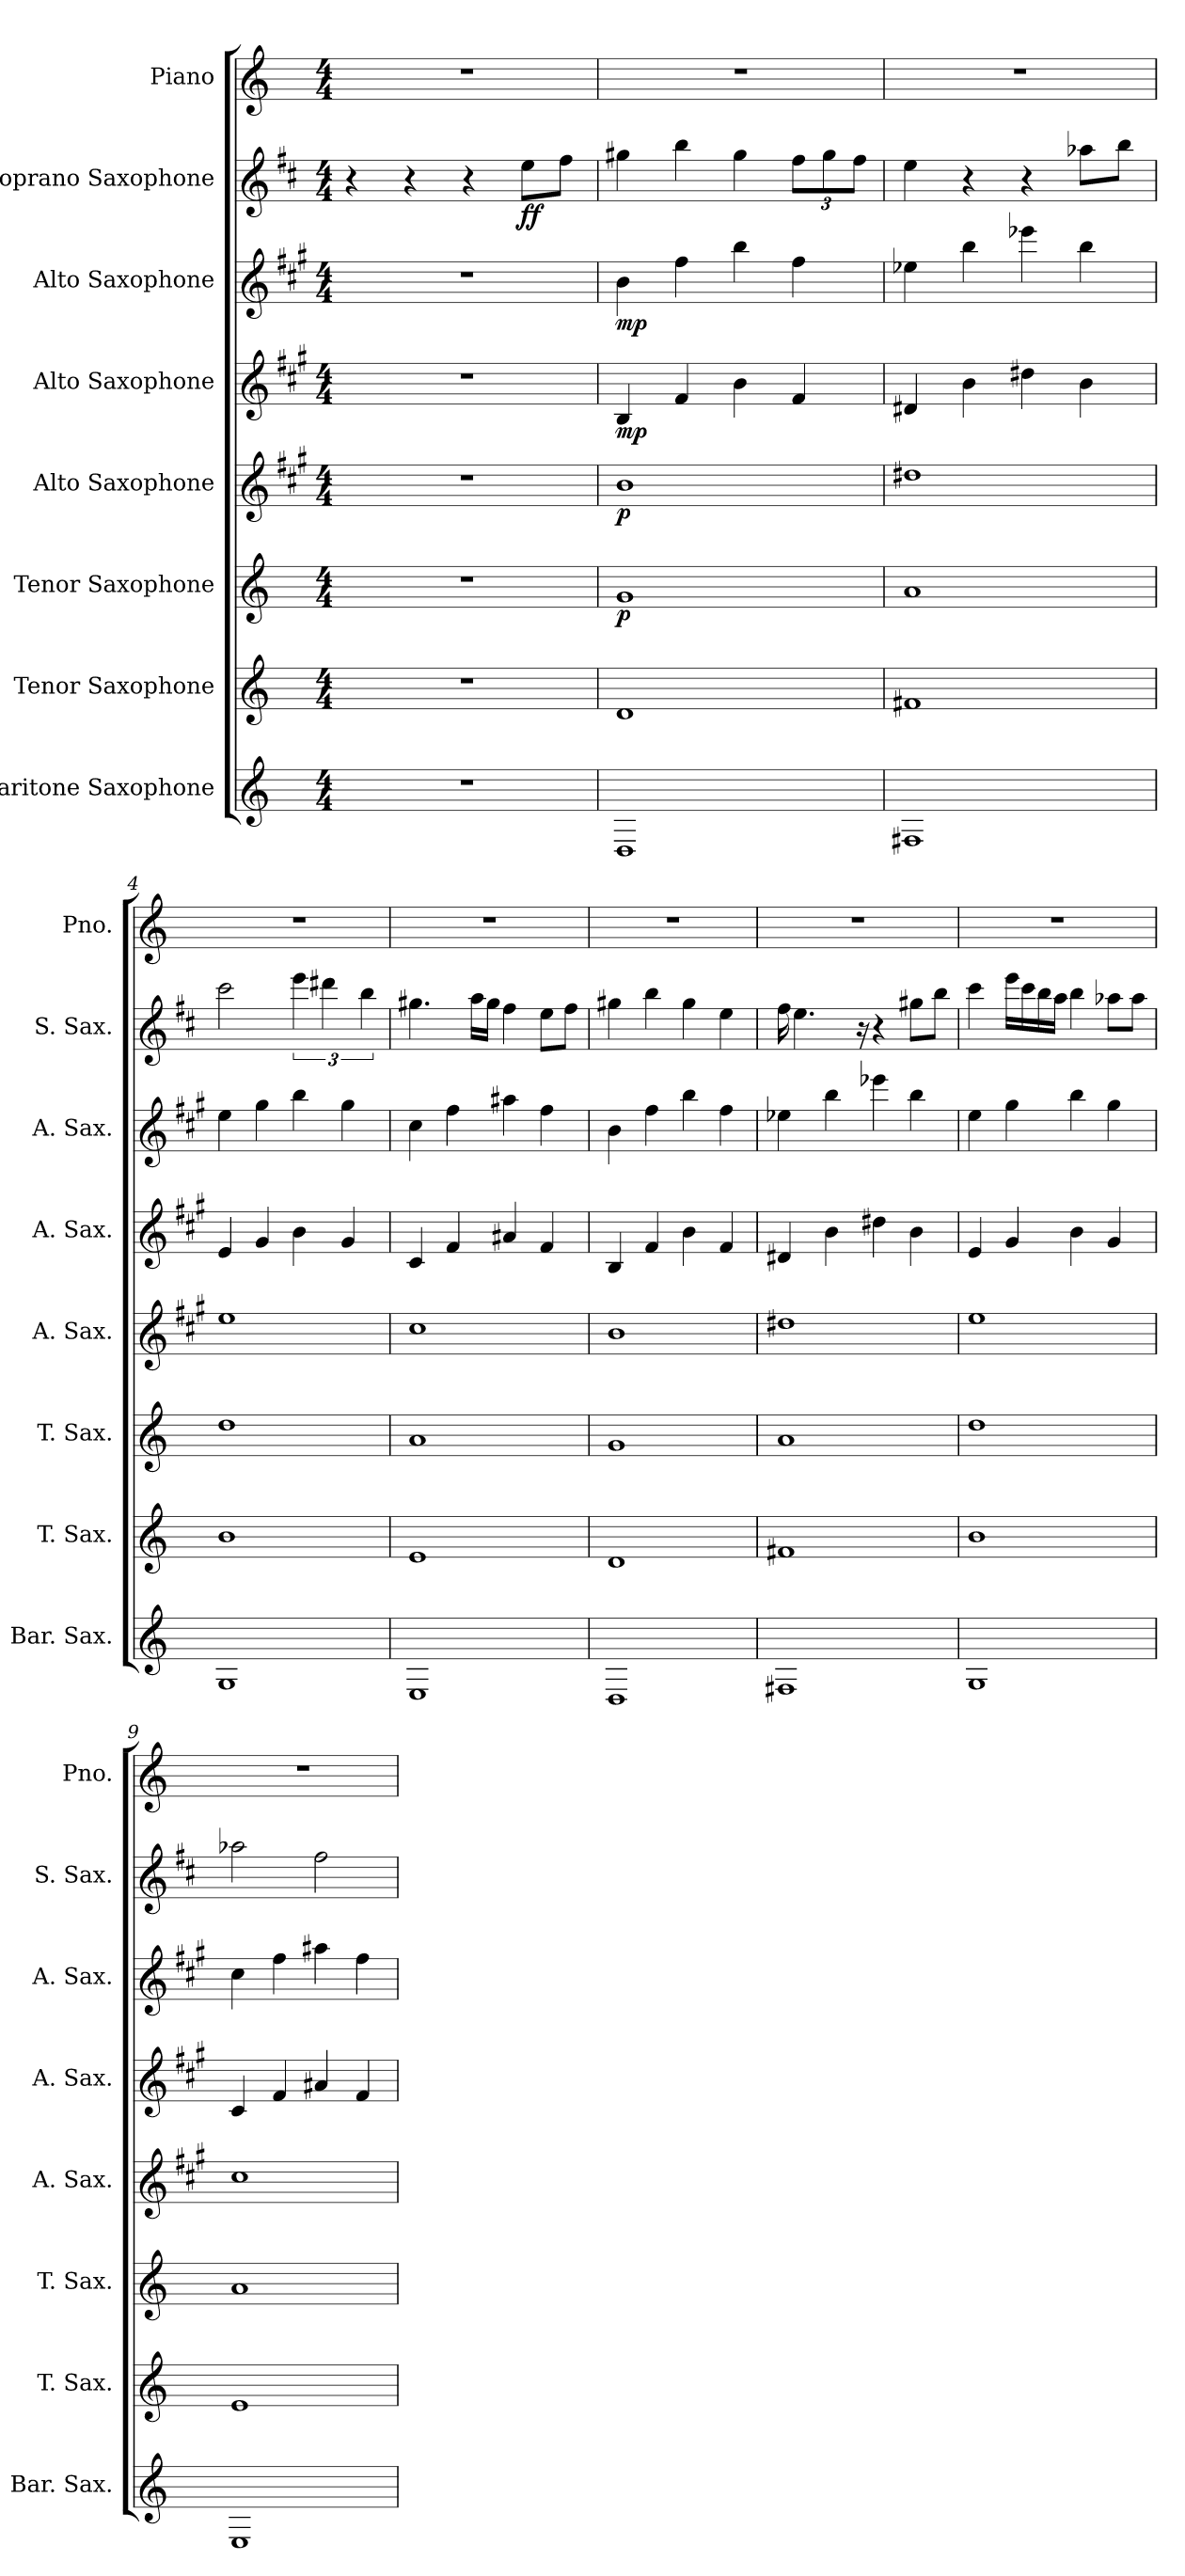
**kern	**dynam	**kern	**dynam	**kern	**dynam	**kern	**dynam	**kern	**dynam	**kern	**dynam	**kern	**dynam	**kern
*part8	*part8	*part7	*part7	*part6	*part6	*part5	*part5	*part4	*part4	*part3	*part3	*part2	*part2	*part1
*staff8	*staff8	*staff7	*staff7	*staff6	*staff6	*staff5	*staff5	*staff4	*staff4	*staff3	*staff3	*staff2	*staff2	*staff1
*I"Baritone Saxophone	*	*I"Tenor Saxophone	*	*I"Tenor Saxophone	*	*I"Alto Saxophone	*	*I"Alto Saxophone	*	*I"Alto Saxophone	*	*I"Soprano Saxophone	*	*I"Piano
*I'Bar. Sax.	*	*I'T. Sax.	*	*I'T. Sax.	*	*I'A. Sax.	*	*I'A. Sax.	*	*I'A. Sax.	*	*I'S. Sax.	*	*I'Pno.
*clefG2	*	*clefG2	*	*clefG2	*	*clefG2	*	*clefG2	*	*clefG2	*	*clefG2	*	*clefG2
*ITrd12c21	*	*ITrd8c14	*	*ITrd8c14	*	*ITrd5c9	*	*ITrd5c9	*	*ITrd5c9	*	*ITrd1c2	*	*
*k[]	*	*k[]	*	*k[]	*	*k[]	*	*k[]	*	*k[]	*	*k[]	*	*k[]
*M4/4	*	*M4/4	*	*M4/4	*	*M4/4	*	*M4/4	*	*M4/4	*	*M4/4	*	*M4/4
=1	=1	=1	=1	=1	=1	=1	=1	=1	=1	=1	=1	=1	=1	=1
1r	.	1r	.	1r	.	1r	.	1r	.	1r	.	4r	.	1r
.	.	.	.	.	.	.	.	.	.	.	.	4r	.	.
.	.	.	.	.	.	.	.	.	.	.	.	4r	.	.
!	!	!	!	!	!	!	!	!	!	!	!	!	!LO:DY:b	!
.	.	.	.	.	.	.	.	.	.	.	.	8dd\L	ff	.
.	.	.	.	.	.	.	.	.	.	.	.	8ee\J	.	.
=2	=2	=2	=2	=2	=2	=2	=2	=2	=2	=2	=2	=2	=2	=2
*	*	*	*	*	*	*	*	*	*	*	*	*	*	*MM108
!	!LO:DY:b	!	!LO:DY:b	!	!LO:DY:b	!	!LO:DY:b	!	!LO:DY:b	!	!LO:DY:b	!	!	!
1DD	other-dynamics	1D	other-dynamics	1G	p	1d	p	4D/	mp	4d\	mp	4ff#X\	.	1r
.	.	.	.	.	.	.	.	4A/	.	4a\	.	4aa\	.	.
.	.	.	.	.	.	.	.	4d\	.	4dd\	.	4ff#\	.	.
*	*	*	*	*	*	*	*	*	*	*	*	*Xbrackettup	*	*
.	.	.	.	.	.	.	.	4A/	.	4a\	.	12ee\L	.	.
.	.	.	.	.	.	.	.	.	.	.	.	12ff#\	.	.
.	.	.	.	.	.	.	.	.	.	.	.	12ee\J	.	.
=3	=3	=3	=3	=3	=3	=3	=3	=3	=3	=3	=3	=3	=3	=3
1FF#X	.	1F#X	.	1A	.	1f#X	.	4F#X/	.	4g-X\	.	4dd\	.	1r
.	.	.	.	.	.	.	.	4d\	.	4dd\	.	4r	.	.
.	.	.	.	.	.	.	.	4f#X\	.	4gg-X\	.	4r	.	.
.	.	.	.	.	.	.	.	4d\	.	4dd\	.	8gg-X\L	.	.
.	.	.	.	.	.	.	.	.	.	.	.	8aa\J	.	.
=4	=4	=4	=4	=4	=4	=4	=4	=4	=4	=4	=4	=4	=4	=4
1GG	.	1B	.	1d	.	1g	.	4G/	.	4g\	.	2bb\	.	1r
.	.	.	.	.	.	.	.	4B/	.	4b\	.	.	.	.
*	*	*	*	*	*	*	*	*	*	*	*	*brackettup	*	*
.	.	.	.	.	.	.	.	4d\	.	4dd\	.	6ddd\	.	.
.	.	.	.	.	.	.	.	.	.	.	.	6ccc#X\	.	.
.	.	.	.	.	.	.	.	4B/	.	4b\	.	.	.	.
.	.	.	.	.	.	.	.	.	.	.	.	6aa\	.	.
=5	=5	=5	=5	=5	=5	=5	=5	=5	=5	=5	=5	=5	=5	=5
1EE	.	1E	.	1A	.	1e	.	4E/	.	4e\	.	4.ff#X\	.	1r
.	.	.	.	.	.	.	.	4A/	.	4a\	.	.	.	.
.	.	.	.	.	.	.	.	.	.	.	.	16gg\LL	.	.
.	.	.	.	.	.	.	.	.	.	.	.	16ff#\JJ	.	.
.	.	.	.	.	.	.	.	4c#X/	.	4cc#X\	.	4ee\	.	.
.	.	.	.	.	.	.	.	4A/	.	4a\	.	8dd\L	.	.
.	.	.	.	.	.	.	.	.	.	.	.	8ee\J	.	.
!!LO:PB:g=z
=6	=6	=6	=6	=6	=6	=6	=6	=6	=6	=6	=6	=6	=6	=6
1DD	.	1D	.	1G	.	1d	.	4D/	.	4d\	.	4ff#X\	.	1r
.	.	.	.	.	.	.	.	4A/	.	4a\	.	4aa\	.	.
.	.	.	.	.	.	.	.	4d\	.	4dd\	.	4ff#\	.	.
.	.	.	.	.	.	.	.	4A/	.	4a\	.	4dd\	.	.
=7	=7	=7	=7	=7	=7	=7	=7	=7	=7	=7	=7	=7	=7	=7
1FF#X	.	1F#X	.	1A	.	1f#X	.	4F#X/	.	4g-X\	.	16ee\	.	1r
.	.	.	.	.	.	.	.	.	.	.	.	4.dd\	.	.
.	.	.	.	.	.	.	.	4d\	.	4dd\	.	.	.	.
.	.	.	.	.	.	.	.	.	.	.	.	16r	.	.
.	.	.	.	.	.	.	.	4f#X\	.	4gg-X\	.	4r	.	.
.	.	.	.	.	.	.	.	4d\	.	4dd\	.	8ff#X\L	.	.
.	.	.	.	.	.	.	.	.	.	.	.	8aa\J	.	.
=8	=8	=8	=8	=8	=8	=8	=8	=8	=8	=8	=8	=8	=8	=8
1GG	.	1B	.	1d	.	1g	.	4G/	.	4g\	.	4bb\	.	1r
.	.	.	.	.	.	.	.	4B/	.	4b\	.	16ddd\LL	.	.
.	.	.	.	.	.	.	.	.	.	.	.	16bb\	.	.
.	.	.	.	.	.	.	.	.	.	.	.	16aa\	.	.
.	.	.	.	.	.	.	.	.	.	.	.	16gg\JJ	.	.
.	.	.	.	.	.	.	.	4d\	.	4dd\	.	4aa\	.	.
.	.	.	.	.	.	.	.	4B/	.	4b\	.	8gg-X\L	.	.
.	.	.	.	.	.	.	.	.	.	.	.	8gg-\J	.	.
=9	=9	=9	=9	=9	=9	=9	=9	=9	=9	=9	=9	=9	=9	=9
1EE	.	1E	.	1A	.	1e	.	4E/	.	4e\	.	2gg-X\	.	1r
.	.	.	.	.	.	.	.	4A/	.	4a\	.	.	.	.
.	.	.	.	.	.	.	.	4c#X/	.	4cc#X\	.	2ee\	.	.
.	.	.	.	.	.	.	.	4A/	.	4a\	.	.	.	.
=	=	=	=	=	=	=	=	=	=	=	=	=	=	=
*-	*-	*-	*-	*-	*-	*-	*-	*-	*-	*-	*-	*-	*-	*-
